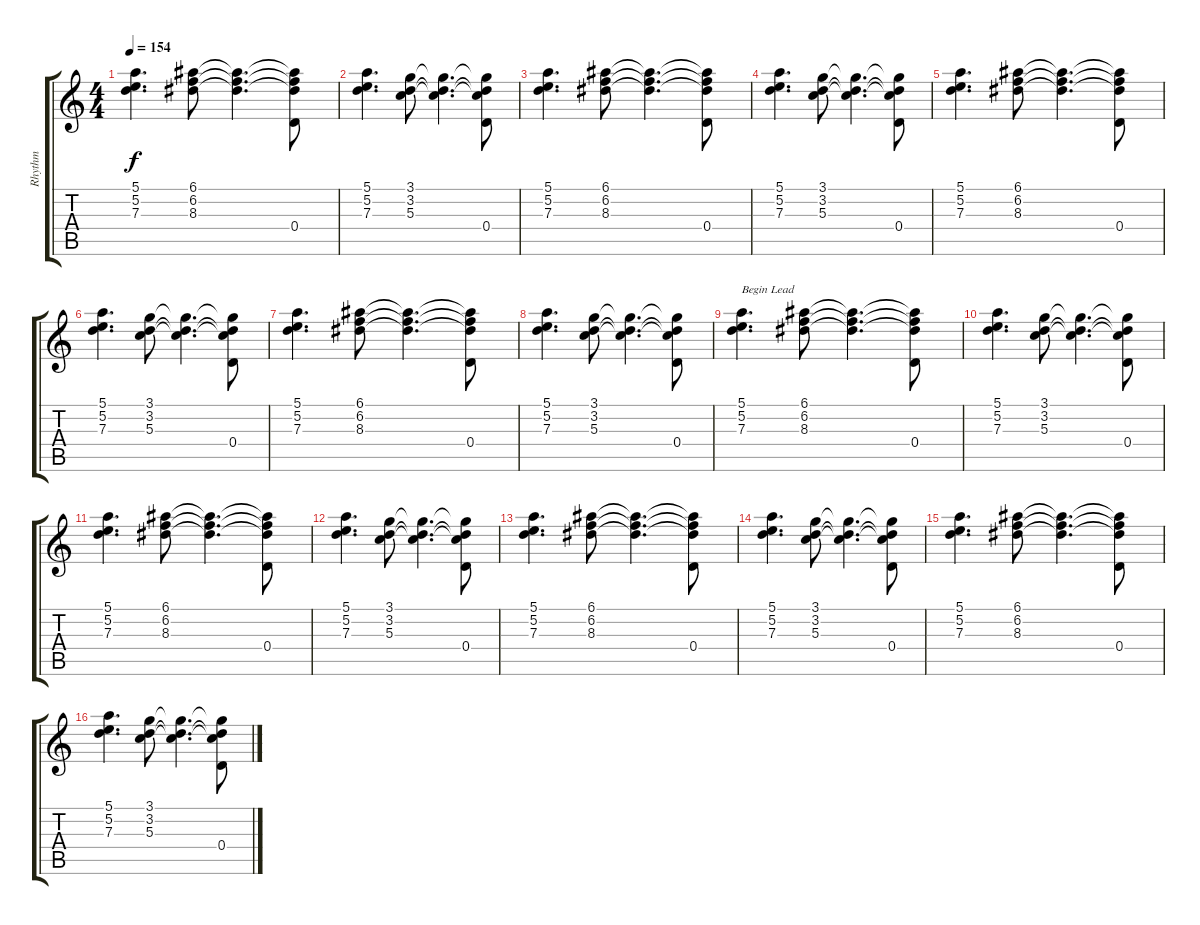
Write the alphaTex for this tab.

\track ("Rhythm" "Rhythm") {instrument electricguitarjazz}
\staff {score tabs}
\tuning (E4 B3 G3 D3 A2 E2) {hide}
\ts (4 4)
\tempo 154
\clef g2
\ks c
(5.1 5.2 7.3).4{d dy f} (6.1 6.2 8.3).8 (6.1{t} 6.2{t} 8.3{t}).4{d} (6.1{t} 6.2{t} 8.3{t} 0.4).8 |
(5.1 5.2 7.3).4{d} (3.1 3.2 5.3).8 (3.1{t} 3.2{t} 5.3{t}).4{d} (3.1{t} 3.2{t} 5.3{t} 0.4).8 |
(5.1 5.2 7.3).4{d} (6.1 6.2 8.3).8 (6.1{t} 6.2{t} 8.3{t}).4{d} (6.1{t} 6.2{t} 8.3{t} 0.4).8 |
(5.1 5.2 7.3).4{d} (3.1 3.2 5.3).8 (3.1{t} 3.2{t} 5.3{t}).4{d} (3.1{t} 3.2{t} 5.3{t} 0.4).8 |
(5.1 5.2 7.3).4{d} (6.1 6.2 8.3).8 (6.1{t} 6.2{t} 8.3{t}).4{d} (6.1{t} 6.2{t} 8.3{t} 0.4).8 |
(5.1 5.2 7.3).4{d} (3.1 3.2 5.3).8 (3.1{t} 3.2{t} 5.3{t}).4{d} (3.1{t} 3.2{t} 5.3{t} 0.4).8 |
(5.1 5.2 7.3).4{d} (6.1 6.2 8.3).8 (6.1{t} 6.2{t} 8.3{t}).4{d} (6.1{t} 6.2{t} 8.3{t} 0.4).8 |
(5.1 5.2 7.3).4{d} (3.1 3.2 5.3).8 (3.1{t} 3.2{t} 5.3{t}).4{d} (3.1{t} 3.2{t} 5.3{t} 0.4).8 |
(5.1 5.2 7.3).4{d txt "Begin Lead"} (6.1 6.2 8.3).8 (6.1{t} 6.2{t} 8.3{t}).4{d} (6.1{t} 6.2{t} 8.3{t} 0.4).8 |
(5.1 5.2 7.3).4{d} (3.1 3.2 5.3).8 (3.1{t} 3.2{t} 5.3{t}).4{d} (3.1{t} 3.2{t} 5.3{t} 0.4).8 |
(5.1 5.2 7.3).4{d} (6.1 6.2 8.3).8 (6.1{t} 6.2{t} 8.3{t}).4{d} (6.1{t} 6.2{t} 8.3{t} 0.4).8 |
(5.1 5.2 7.3).4{d} (3.1 3.2 5.3).8 (3.1{t} 3.2{t} 5.3{t}).4{d} (3.1{t} 3.2{t} 5.3{t} 0.4).8 |
(5.1 5.2 7.3).4{d} (6.1 6.2 8.3).8 (6.1{t} 6.2{t} 8.3{t}).4{d} (6.1{t} 6.2{t} 8.3{t} 0.4).8 |
(5.1 5.2 7.3).4{d} (3.1 3.2 5.3).8 (3.1{t} 3.2{t} 5.3{t}).4{d} (3.1{t} 3.2{t} 5.3{t} 0.4).8 |
(5.1 5.2 7.3).4{d} (6.1 6.2 8.3).8 (6.1{t} 6.2{t} 8.3{t}).4{d} (6.1{t} 6.2{t} 8.3{t} 0.4).8 |
(5.1 5.2 7.3).4{d} (3.1 3.2 5.3).8 (3.1{t} 3.2{t} 5.3{t}).4{d} (3.1{t} 3.2{t} 5.3{t} 0.4).8
